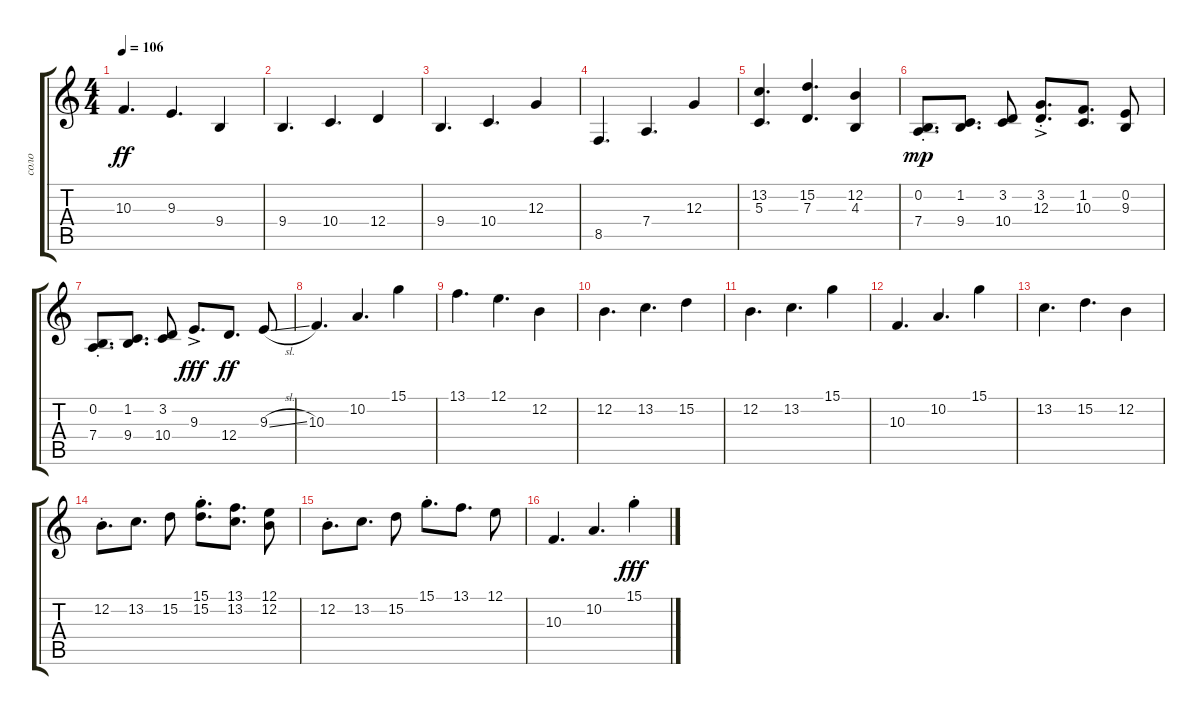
\track ("соло" "соло") {instrument stringensemble1}
\staff {score tabs}
\tuning (E4 B3 G3 D3 A2 E2) {hide}
\ts (4 4)
\tempo 106
\clef g2
\ks aminor
10.3.4{d dy ff} 9.3.4{d} 9.4.4 |
9.4.4{d} 10.4.4{d} 12.4.4 |
9.4.4{d} 10.4.4{d} 12.3.4 |
8.5.4{d} 7.4.4{d} 12.3.4 |
(13.2 5.3).4{d} (15.2 7.3).4{d} (12.2 4.3).4 |
(0.2{st} 7.4{st}).8{d dy mp} (1.2 9.4).8{d} (3.2 10.4).8 (3.2{st} 12.3{ac st}).8{d} (1.2 10.3).8{d} (0.2 9.3).8 |
(0.2{st} 7.4{st}).8{d} (1.2 9.4).8{d} (3.2 10.4).8 9.3{ac}.8{d dy fff} 12.4.8{d dy ff} 9.3{sl}.8 |
10.3.4{d} 10.2.4{d} 15.1.4 |
13.1.4{d} 12.1.4{d} 12.2.4 |
12.2.4{d} 13.2.4{d} 15.2.4 |
12.2.4{d} 13.2.4{d} 15.1.4 |
10.3.4{d} 10.2.4{d} 15.1.4 |
13.2.4{d} 15.2.4{d} 12.2.4 |
12.2{st}.8{d} 13.2.8{d} 15.2.8 (15.1{st} 15.2).8{d} (13.1 13.2).8{d} (12.1 12.2).8 |
12.2{st}.8{d} 13.2.8{d} 15.2.8 15.1{st}.8{d} 13.1.8{d} 12.1.8 |
10.3.4{d} 10.2.4{d} 15.1{st}.4{dy fff}
